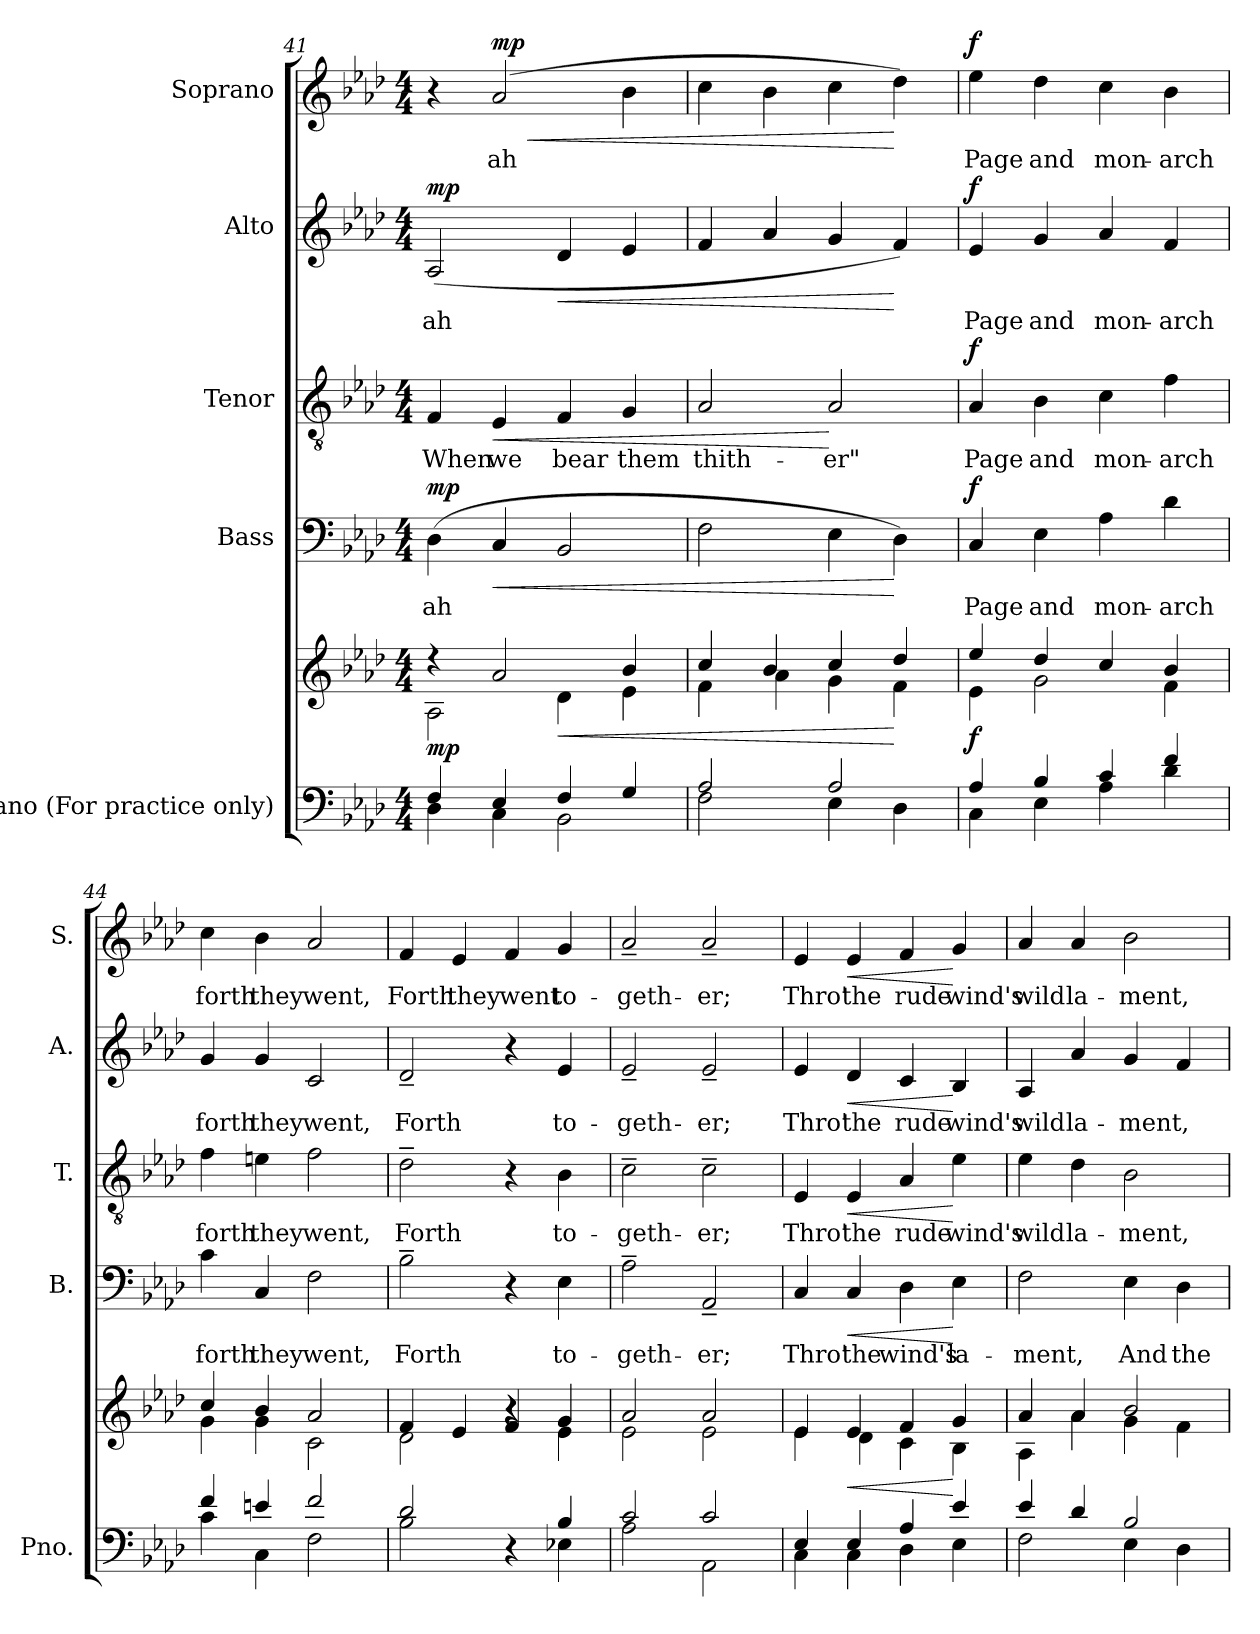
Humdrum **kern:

**kern	**kern	**dynam	**kern	**text	**dynam	**kern	**text	**dynam	**kern	**text	**dynam	**kern	**text	**dynam
*part5	*part5	*part5	*part4	*part4	*part4	*part3	*part3	*part3	*part2	*part2	*part2	*part1	*part1	*part1
*staff6	*staff5	*staff5/6	*staff4	*staff4	*staff4	*staff3	*staff3	*staff3	*staff2	*staff2	*staff2	*staff1	*staff1	*staff1
*I"Piano (For practice only)	*	*	*I"Bass	*	*	*I"Tenor	*	*	*I"Alto	*	*	*I"Soprano	*	*
*I'Pno.	*	*	*I'B.	*	*	*I'T.	*	*	*I'A.	*	*	*I'S.	*	*
*clefF4	*clefG2	*	*clefF4	*	*	*clefGv2	*	*	*clefG2	*	*	*clefG2	*	*
*	*	*	*	*	*	*ITrd7c12	*	*	*	*	*	*	*	*
*k[b-e-a-d-]	*k[b-e-a-d-]	*	*k[b-e-a-d-]	*	*	*k[b-e-a-d-]	*	*	*k[b-e-a-d-]	*	*	*k[b-e-a-d-]	*	*
*A-:	*A-:	*	*A-:	*	*	*A-:	*	*	*A-:	*	*	*A-:	*	*
*M4/4	*M4/4	*	*M4/4	*	*	*M4/4	*	*	*M4/4	*	*	*M4/4	*	*
=41	=41	=41	=41	=41	=41	=41	=41	=41	=41	=41	=41	=41	=41	=41
*^	*^	*	*	*	*	*	*	*	*	*	*	*	*	*
!	!	!	!	!	!	!LO:LY:b:color=#000000	!	!	!	!	!	!	!	!	!	!
!	!	!	!	!	!	!	!	!	!LO:LY:b:color=#000000	!	!	!	!	!	!	!
!	!	!	!	!	!	!	!	!	!	!	!	!LO:LY:b:color=#000000	!	!	!	!
4Fi/	4D-i\	4r	2A-i\	mp	(4D-i\	ah	mp	4FFi/	When	.	(2A-i/	ah	mp	4r	.	.
!	!	!	!	!	!	!	!LO:HP:b	!	!	!	!	!	!	!	!	!
!	!	!	!	!	!	!	!	!	!LO:LY:b:color=#000000	!LO:HP:b	!	!	!	!	!	!
!	!	!	!	!	!	!	!	!	!	!	!	!	!	!	!LO:LY:b:color=#000000	!LO:HP:b
4E-i/	4Ci\	2a-i/	.	.	4Ci/	.	<	4EE-i/	we	<	.	.	.	(2a-i/	ah	< mp
!	!	!	!	!LO:HP:b	!	!	!	!	!	!	!	!	!	!	!	!
!	!	!	!	!	!	!	!	!	!LO:LY:b:color=#000000	!	!	!	!LO:HP:b	!	!	!
4Fi/	2BB-i\	.	4d-i\	<	2BB-i/	.	.	4FFi/	bear	.	4d-i/	.	<	.	.	.
!	!	!	!	!	!	!	!	!	!LO:LY:b:color=#000000	!	!	!	!	!	!	!
4Gi/	.	4b-i/	4e-i\	.	.	.	.	4GGi/	them	.	4e-i/	.	.	4b-i\	.	.
=42	=42	=42	=42	=42	=42	=42	=42	=42	=42	=42	=42	=42	=42	=42	=42	=42
!	!	!	!	!	!	!	!	!	!LO:LY:b:color=#000000	!	!	!	!	!	!	!
2A-i/	2Fi\	4cci/	4fi\	.	2Fi\	.	.	2AA-i/	thith-	.	4fi/	.	.	4cci\	.	.
.	.	4b-i/	4a-i\	.	.	.	.	.	.	.	4a-i/	.	.	4b-i\	.	.
!	!	!	!	!	!	!	!	!	!LO:LY:b:color=#000000	!	!	!	!	!	!	!
2A-i/	4E-i\	4cci/	4gi\	.	4E-i\	.	.	2AA-i/	-er"	[	4gi/	.	.	4cci\	.	.
.	4D-i\	4dd-i/	4fi\	[	4D-i\)	.	[	.	.	.	4fi/)	.	[	4dd-i\)	.	[
=43	=43	=43	=43	=43	=43	=43	=43	=43	=43	=43	=43	=43	=43	=43	=43	=43
!	!	!	!	!	!	!LO:LY:b:color=#000000	!	!	!	!	!	!	!	!	!	!
!	!	!	!	!	!	!	!	!	!LO:LY:b:color=#000000	!	!	!	!	!	!	!
!	!	!	!	!	!	!	!	!	!	!	!	!LO:LY:b:color=#000000	!	!	!	!
!	!	!	!	!	!	!	!	!	!	!	!	!	!	!	!LO:LY:b:color=#000000	!
4A-i/	4Ci\	4ee-i/	4e-i\	f	4Ci/	Page	f	4AA-i/	Page	f	4e-i/	Page	f	4ee-i\	Page	f
!	!	!	!	!	!	!LO:LY:b:color=#000000	!	!	!	!	!	!	!	!	!	!
!	!	!	!	!	!	!	!	!	!LO:LY:b:color=#000000	!	!	!	!	!	!	!
!	!	!	!	!	!	!	!	!	!	!	!	!LO:LY:b:color=#000000	!	!	!	!
!	!	!	!	!	!	!	!	!	!	!	!	!	!	!	!LO:LY:b:color=#000000	!
4B-i/	4E-i\	4dd-i/	2gi\	.	4E-i\	and	.	4BB-i\	and	.	4gi/	and	.	4dd-i\	and	.
!	!	!	!	!	!	!LO:LY:b:color=#000000	!	!	!	!	!	!	!	!	!	!
!	!	!	!	!	!	!	!	!	!LO:LY:b:color=#000000	!	!	!	!	!	!	!
!	!	!	!	!	!	!	!	!	!	!	!	!LO:LY:b:color=#000000	!	!	!	!
!	!	!	!	!	!	!	!	!	!	!	!	!	!	!	!LO:LY:b:color=#000000	!
4ci/	4A-i\	4cci/	.	.	4A-i\	mon-	.	4Ci\	mon-	.	4a-i/	mon-	.	4cci\	mon-	.
!	!	!	!	!	!	!LO:LY:b:color=#000000	!	!	!	!	!	!	!	!	!	!
!	!	!	!	!	!	!	!	!	!LO:LY:b:color=#000000	!	!	!	!	!	!	!
!	!	!	!	!	!	!	!	!	!	!	!	!LO:LY:b:color=#000000	!	!	!	!
!	!	!	!	!	!	!	!	!	!	!	!	!	!	!	!LO:LY:b:color=#000000	!
4fi/	4d-i\	4b-i/	4fi\	.	4d-i\	-arch	.	4Fi\	-arch	.	4fi/	-arch	.	4b-i\	-arch	.
!!LO:LB:g=z
=44	=44	=44	=44	=44	=44	=44	=44	=44	=44	=44	=44	=44	=44	=44	=44	=44
!	!	!	!	!	!	!LO:LY:b:color=#000000	!	!	!	!	!	!	!	!	!	!
!	!	!	!	!	!	!	!	!	!LO:LY:b:color=#000000	!	!	!	!	!	!	!
!	!	!	!	!	!	!	!	!	!	!	!	!LO:LY:b:color=#000000	!	!	!	!
!	!	!	!	!	!	!	!	!	!	!	!	!	!	!	!LO:LY:b:color=#000000	!
4fi/	4ci\	4cci/	4gi\	.	4ci\	forth	.	4Fi\	forth	.	4gi/	forth	.	4cci\	forth	.
!	!	!	!	!	!	!LO:LY:b:color=#000000	!	!	!	!	!	!	!	!	!	!
!	!	!	!	!	!	!	!	!	!LO:LY:b:color=#000000	!	!	!	!	!	!	!
!	!	!	!	!	!	!	!	!	!	!	!	!LO:LY:b:color=#000000	!	!	!	!
!	!	!	!	!	!	!	!	!	!	!	!	!	!	!	!LO:LY:b:color=#000000	!
4eni/	4Ci\	4b-i/	4gi\	.	4Ci/	they	.	4Eni\	they	.	4gi/	they	.	4b-i\	they	.
!	!	!	!	!	!	!LO:LY:b:color=#000000	!	!	!	!	!	!	!	!	!	!
!	!	!	!	!	!	!	!	!	!LO:LY:b:color=#000000	!	!	!	!	!	!	!
!	!	!	!	!	!	!	!	!	!	!	!	!LO:LY:b:color=#000000	!	!	!	!
!	!	!	!	!	!	!	!	!	!	!	!	!	!	!	!LO:LY:b:color=#000000	!
2fi/	2Fi\	2a-i/	2ci\	.	2Fi\	went,	.	2Fi\	went,	.	2ci/	went,	.	2a-i/	went,	.
=45	=45	=45	=45	=45	=45	=45	=45	=45	=45	=45	=45	=45	=45	=45	=45	=45
*	*	*	*^	*	*	*	*	*	*	*	*	*	*	*	*	*
!	!	!	!	!	!	!	!LO:LY:b:color=#000000	!	!	!	!	!	!	!	!	!	!
!	!	!	!	!	!	!	!	!	!	!LO:LY:b:color=#000000	!	!	!	!	!	!	!
!	!	!	!	!	!	!	!	!	!	!	!	!	!LO:LY:b:color=#000000	!	!	!	!
!	!	!	!	!	!	!	!	!	!	!	!	!	!	!	!	!LO:LY:b:color=#000000	!
2d-i/	2B-i\	4fi/	2d-i\	2ryy	.	2B-~i\	Forth	.	2D-~i\	Forth	.	2d-~i/	Forth	.	4fi/	Forth	.
!	!	!	!	!	!	!	!	!	!	!	!	!	!	!	!	!LO:LY:b:color=#000000	!
.	.	4e-i/	.	.	.	.	.	.	.	.	.	.	.	.	4e-i/	they	.
!	!	!	!	!	!	!	!	!	!	!	!	!	!	!	!	!LO:LY:b:color=#000000	!
4ryy	4r	4fi/	4r	4r	.	4r	.	.	4r	.	.	4r	.	.	4fi/	went	.
!	!	!	!	!	!	!	!LO:LY:b:color=#000000	!	!	!	!	!	!	!	!	!	!
!	!	!	!	!	!	!	!	!	!	!LO:LY:b:color=#000000	!	!	!	!	!	!	!
!	!	!	!	!	!	!	!	!	!	!	!	!	!LO:LY:b:color=#000000	!	!	!	!
!	!	!	!	!	!	!	!	!	!	!	!	!	!	!	!	!LO:LY:b:color=#000000	!
4B-i/	4E-Xi\	4gi/	4e-i\	4ryy	.	4E-i\	to-	.	4BB-i\	to-	.	4e-i/	to-	.	4gi/	to-	.
*	*	*	*v	*v	*	*	*	*	*	*	*	*	*	*	*	*	*
=46	=46	=46	=46	=46	=46	=46	=46	=46	=46	=46	=46	=46	=46	=46	=46	=46
*	*	*	*^	*	*	*	*	*	*	*	*	*	*	*	*	*
!	!	!	!	!	!	!	!LO:LY:b:color=#000000	!	!	!	!	!	!	!	!	!	!
*	*	*	*v	*v	*	*	*	*	*	*	*	*	*	*	*	*	*
*	*	*	*^	*	*	*	*	*	*	*	*	*	*	*	*	*
!	!	!	!	!	!	!	!	!	!	!LO:LY:b:color=#000000	!	!	!	!	!	!	!
*	*	*	*v	*v	*	*	*	*	*	*	*	*	*	*	*	*	*
*	*	*	*^	*	*	*	*	*	*	*	*	*	*	*	*	*
!	!	!	!	!	!	!	!	!	!	!	!	!	!LO:LY:b:color=#000000	!	!	!	!
*	*	*	*v	*v	*	*	*	*	*	*	*	*	*	*	*	*	*
*	*	*	*^	*	*	*	*	*	*	*	*	*	*	*	*	*
!	!	!	!	!	!	!	!	!	!	!	!	!	!	!	!	!LO:LY:b:color=#000000	!
*	*	*	*v	*v	*	*	*	*	*	*	*	*	*	*	*	*	*
2ci/	2A-i\	2a-i/	2e-i\	.	2A-~i\	-geth-	.	2C~i\	-geth-	.	2e-~i/	-geth-	.	2a-~i/	-geth-	.
!	!	!	!	!	!	!LO:LY:b:color=#000000	!	!	!	!	!	!	!	!	!	!
!	!	!	!	!	!	!	!	!	!LO:LY:b:color=#000000	!	!	!	!	!	!	!
!	!	!	!	!	!	!	!	!	!	!	!	!LO:LY:b:color=#000000	!	!	!	!
!	!	!	!	!	!	!	!	!	!	!	!	!	!	!	!LO:LY:b:color=#000000	!
2ci/	2AA-i\	2a-i/	2e-i\	.	2AA-~i/	-er;	.	2C~i\	-er;	.	2e-~i/	-er;	.	2a-~i/	-er;	.
=47	=47	=47	=47	=47	=47	=47	=47	=47	=47	=47	=47	=47	=47	=47	=47	=47
!	!	!	!	!	!	!LO:LY:b:color=#000000	!	!	!	!	!	!	!	!	!	!
!	!	!	!	!	!	!	!	!	!LO:LY:b:color=#000000	!	!	!	!	!	!	!
!	!	!	!	!	!	!	!	!	!	!	!	!LO:LY:b:color=#000000	!	!	!	!
!	!	!	!	!	!	!	!	!	!	!	!	!	!	!	!LO:LY:b:color=#000000	!
4E-i/	4Ci\	4e-i/	4e-i\	.	4Ci/	Thro'	.	4EE-i/	Thro'	.	4e-i/	Thro'	.	4e-i/	Thro'	.
!	!	!	!	!LO:HP:b	!	!	!	!	!	!	!	!	!	!	!	!
!	!	!	!	!	!	!LO:LY:b:color=#000000	!LO:HP:b	!	!	!	!	!	!	!	!	!
!	!	!	!	!	!	!	!	!	!LO:LY:b:color=#000000	!LO:HP:b	!	!	!	!	!	!
!	!	!	!	!	!	!	!	!	!	!	!	!LO:LY:b:color=#000000	!LO:HP:b	!	!	!
!	!	!	!	!	!	!	!	!	!	!	!	!	!	!	!LO:LY:b:color=#000000	!LO:HP:b
4E-i/	4Ci\	4e-i/	4d-i\	<	4Ci/	the	<	4EE-i/	the	<	4d-i/	the	<	4e-i/	the	<
!	!	!	!	!	!	!LO:LY:b:color=#000000	!	!	!	!	!	!	!	!	!	!
!	!	!	!	!	!	!	!	!	!LO:LY:b:color=#000000	!	!	!	!	!	!	!
!	!	!	!	!	!	!	!	!	!	!	!	!LO:LY:b:color=#000000	!	!	!	!
!	!	!	!	!	!	!	!	!	!	!	!	!	!	!	!LO:LY:b:color=#000000	!
4A-i/	4D-i\	4fi/	4ci\	.	4D-i\	wind's	.	4AA-i/	rude	.	4ci/	rude	.	4fi/	rude	.
!	!	!	!	!	!	!LO:LY:b:color=#000000	!	!	!	!	!	!	!	!	!	!
!	!	!	!	!	!	!	!	!	!LO:LY:b:color=#000000	!	!	!	!	!	!	!
!	!	!	!	!	!	!	!	!	!	!	!	!LO:LY:b:color=#000000	!	!	!	!
!	!	!	!	!	!	!	!	!	!	!	!	!	!	!	!LO:LY:b:color=#000000	!
4e-i/	4E-i\	4gi/	4B-i\	[	4E-i\	la-	[	4E-i\	wind's	[	4B-i/	wind's	[	4gi/	wind's	[
=48	=48	=48	=48	=48	=48	=48	=48	=48	=48	=48	=48	=48	=48	=48	=48	=48
!	!	!	!	!	!	!LO:LY:b:color=#000000	!	!	!	!	!	!	!	!	!	!
!	!	!	!	!	!	!	!	!	!LO:LY:b:color=#000000	!	!	!	!	!	!	!
!	!	!	!	!	!	!	!	!	!	!	!	!LO:LY:b:color=#000000	!	!	!	!
!	!	!	!	!	!	!	!	!	!	!	!	!	!	!	!LO:LY:b:color=#000000	!
4e-i/	2Fi\	4a-i/	4A-i\	.	2Fi\	-ment,	.	4E-i\	wild	.	4A-i/	wild	.	4a-i/	wild	.
!	!	!	!	!	!	!	!	!	!LO:LY:b:color=#000000	!	!	!	!	!	!	!
!	!	!	!	!	!	!	!	!	!	!	!	!LO:LY:b:color=#000000	!	!	!	!
!	!	!	!	!	!	!	!	!	!	!	!	!	!	!	!LO:LY:b:color=#000000	!
4d-i/	.	4a-i/	4a-i\	.	.	.	.	4D-i\	la-	.	4a-i/	la-	.	4a-i/	la-	.
!	!	!	!	!	!	!LO:LY:b:color=#000000	!	!	!	!	!	!	!	!	!	!
!	!	!	!	!	!	!	!	!	!LO:LY:b:color=#000000	!	!	!	!	!	!	!
!	!	!	!	!	!	!	!	!	!	!	!	!LO:LY:b:color=#000000	!	!	!	!
!	!	!	!	!	!	!	!	!	!	!	!	!	!	!	!LO:LY:b:color=#000000	!
2B-i/	4E-i\	2b-i/	4gi\	.	4E-i\	And	.	2BB-i\	-ment,	.	4gi/	-ment,	.	2b-i\	-ment,	.
!	!	!	!	!	!	!LO:LY:b:color=#000000	!	!	!	!	!	!	!	!	!	!
.	4D-i\	.	4fi\	.	4D-i\	the	.	.	.	.	4fi/	.	.	.	.	.
*v	*v	*	*	*	*	*	*	*	*	*	*	*	*	*	*	*
*	*v	*v	*	*	*	*	*	*	*	*	*	*	*	*	*
=	=	=	=	=	=	=	=	=	=	=	=	=	=	=
*-	*-	*-	*-	*-	*-	*-	*-	*-	*-	*-	*-	*-	*-	*-
